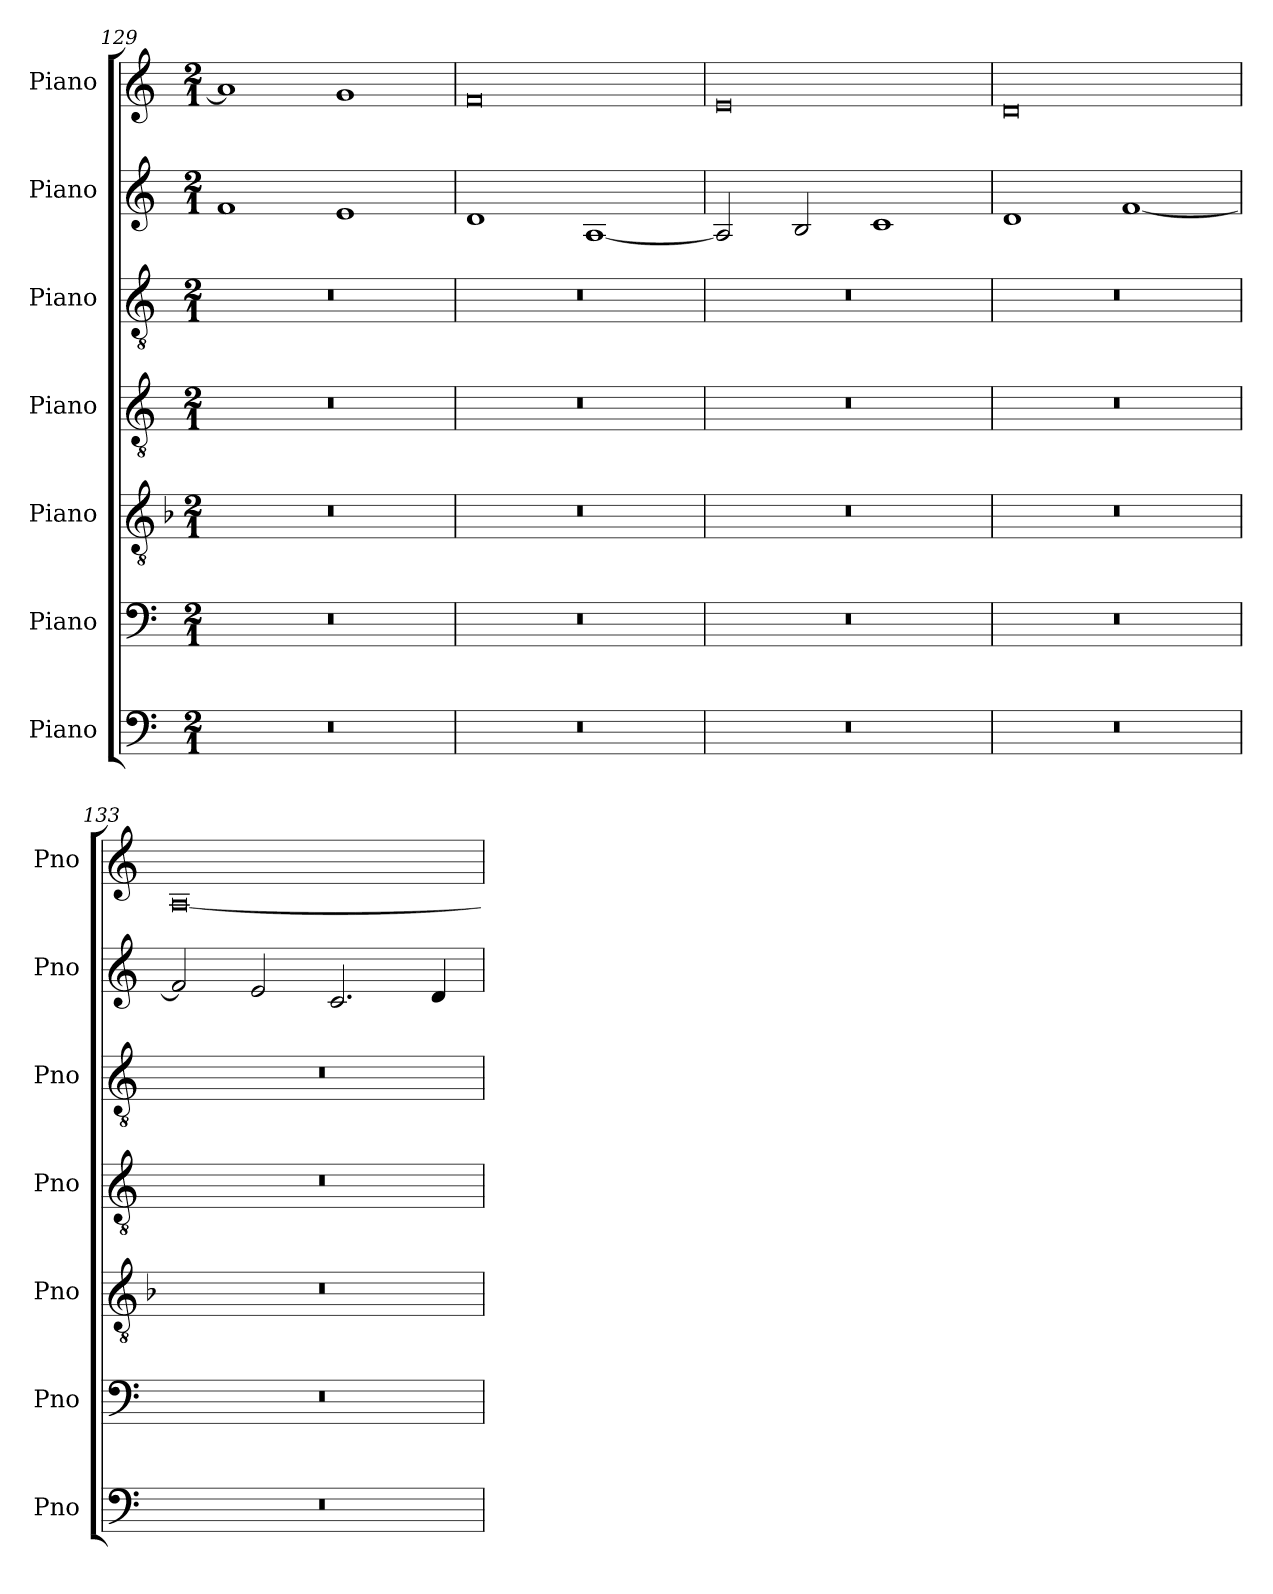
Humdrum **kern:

**kern	**kern	**kern	**kern	**kern	**kern	**kern
*part7	*part6	*part5	*part4	*part3	*part2	*part1
*staff7	*staff6	*staff5	*staff4	*staff3	*staff2	*staff1
*I"Piano	*I"Piano	*I"Piano	*I"Piano	*I"Piano	*I"Piano	*I"Piano
*I'Pno	*I'Pno	*I'Pno	*I'Pno	*I'Pno	*I'Pno	*I'Pno
*clefF4	*clefF4	*clefGv2	*clefGv2	*clefGv2	*clefG2	*clefG2
*k[]	*k[]	*k[b-]	*k[]	*k[]	*k[]	*k[]
*M2/1	*M2/1	*M2/1	*M2/1	*M2/1	*M2/1	*M2/1
=129	=129	=129	=129	=129	=129	=129
0r	0r	0r	0r	0r	1f	1a]
.	.	.	.	.	1e	1g
=130	=130	=130	=130	=130	=130	=130
0r	0r	0r	0r	0r	1d	0f
.	.	.	.	.	[1A	.
=131	=131	=131	=131	=131	=131	=131
0r	0r	0r	0r	0r	2A/]	0e
.	.	.	.	.	2B/	.
.	.	.	.	.	1c	.
!!LO:PB:g=z
=132	=132	=132	=132	=132	=132	=132
0r	0r	0r	0r	0r	1d	0d
.	.	.	.	.	[1f	.
=133	=133	=133	=133	=133	=133	=133
0r	0r	0r	0r	0r	2f/]	[0A
.	.	.	.	.	2e/	.
.	.	.	.	.	2.c/	.
.	.	.	.	.	4d/	.
=	=	=	=	=	=	=
*-	*-	*-	*-	*-	*-	*-
